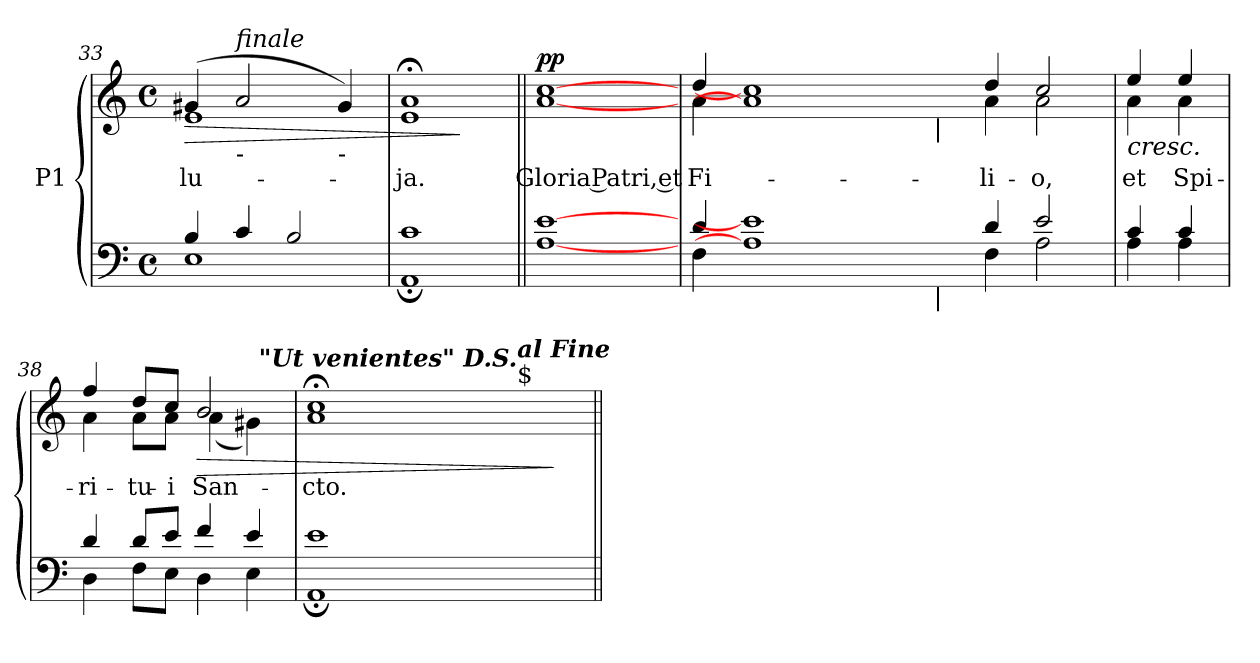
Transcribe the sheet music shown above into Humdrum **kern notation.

**kern	**kern	**text	**dynam
*part1	*part1	*part1	*part1
*staff2	*staff1	*staff1	*staff1/2
*I"P1	*	*	*
*clefF4	*clefG2	*	*
*k[]	*k[]	*	*
*C:	*C:	*	*
*M4/4	*M4/4	*	*
*met(c)	*met(c)	*	*
=33	=33	=33	=33
*^	*	*	*
!	!	!LO:TX:t=rit.	!	!
!	!	!	!LO:LY:b:color=#000000	!LO:HP:b
*	*	*^	*	*
4Bi/	1Ei	(4g#Xi/	1ei	-lu-	>
!	!	!LO:TX:a:i:t=finale	!	!	!
!	!	!LO:TX:b:t=-	!	!	!
4ci/	.	2ai/	.	.	.
2Bi/	.	.	.	.	.
!	!	!LO:TX:b:t=-	!	!	!
.	.	4g#i/)	.	.	.
*	*	*v	*v	*	*
=34	=34	=34	=34	=34
!	!	!	!LO:LY:b:color=#000000	!
1ci	1AA;i	1ei; 1ai;	-ja.	.
*v	*v	*	*	*
.	.	.	]
=35||	=35||	=35||	=35||
*^	*	*	*
!	!	!	!LO:LY:b:color=#000000	!
*	*	*^	*	*
[1ei	[1Ai	[1cci	[1ai	Gloria Patri, et	p p
*	*	*v	*v	*	*
=36	=36	=36	=36	=36
*	*	*^	*	*
!	!	!	!	!LO:LY:b:color=#000000	!
*	*^	*	*^	*	*
4di/	4Fi\	2ryy	4ddi/	4ai\	2ryy	Fi-	.
1ei]	1Ai]	.	1cci]	1ai]	.	.	.
.	.	4ryy	.	.	4ryy	.	.
.	.	8ryy	.	.	8ryy	.	.
.	.	16ryy	.	.	16ryy	.	.
.	.	32ryy	.	.	32ryy	.	.
.	.	64ryy	.	.	64ryy	.	.
.	.	128...ryy	.	.	128...ryy	.	.
!	!	!	!	!	!LO:TX:b:t=|	!	!
!	!	!LO:TX:b:t=|	!	!	!	!	!
.	.	1ryy	.	.	1ryy	.	.
!	!	!	!	!	!	!LO:LY:b:color=#000000	!
4di/	4Fi\	.	4ddi/	4ai\	.	-li-	.
!	!	!	!	!	!	!LO:LY:b:color=#000000	!
2ei/	2Ai\	.	2cci/	2ai\	.	-o,	.
.	.	1024ryy	.	.	1024ryy	.	.
*	*v	*v	*	*	*	*	*
*	*	*v	*v	*v	*	*
=37	=37	=37	=37	=37
*	*^	*^	*	*
*	*	*	*	*^	*	*
!	!	!	!	!	!	!LO:LY:b:color=#000000	!LO:HP:b
*	*v	*v	*	*	*	*	*
*	*	*	*v	*v	*	*
4ci/	4Ai\	4eei/	4ai\	et	<
!	!	!	!	!LO:LY:b:color=#000000	!
4ci/	4Ai\	4eei/	4ai\	Spi-	.
=38	=38	=38	=38	=38	=38
!	!	!	!	!LO:LY:b:color=#000000	!
4di/	4Di\	4ffi/	4ai\	-ri-	.
!	!	!	!	!LO:LY:b:color=#000000	!
8di/L	8Fi\L	8ddi/L	8ai\L	-tu-	.
!	!	!	!	!LO:LY:b:color=#000000	!
8ei/J	8Ei\J	8cci/J	8ai\J	-i	.
!	!	!	!	!LO:LY:b:color=#000000	!LO:HP:b
4fi/	4Di\	2bi/	(4ai\	San-	>
4ei/	4Ei\	.	4g#Xi\)	.	.
*v	*v	*	*	*	*
*	*v	*v	*	*
.	.	.	[
=39	=39	=39	=39
*^	*	*	*
!	!	!	!LO:LY:b:color=#000000	!
*	*	*^	*	*
1ei	1AA;i	1ai; 1cci;	2ryy	-cto.	.
.	.	.	4ryy	.	.
.	.	.	8ryy	.	.
.	.	.	16ryy	.	.
.	.	.	32ryy	.	.
.	.	.	64ryy	.	.
.	.	.	128...ryy	.	.
!	!	!	!LO:TX:a:Bi:rj:t="Ut venientes" D.S.	!	!
!	!	!	!LO:TX:t=$	!	!
!	!	!	!LO:TX:Bi:t=al Fine	!	!
.	.	.	1024ryy	.	.
*v	*v	*	*	*	*
.	.	.	.	]
*	*v	*v	*	*
=||	=||	=||	=||
*-	*-	*-	*-
